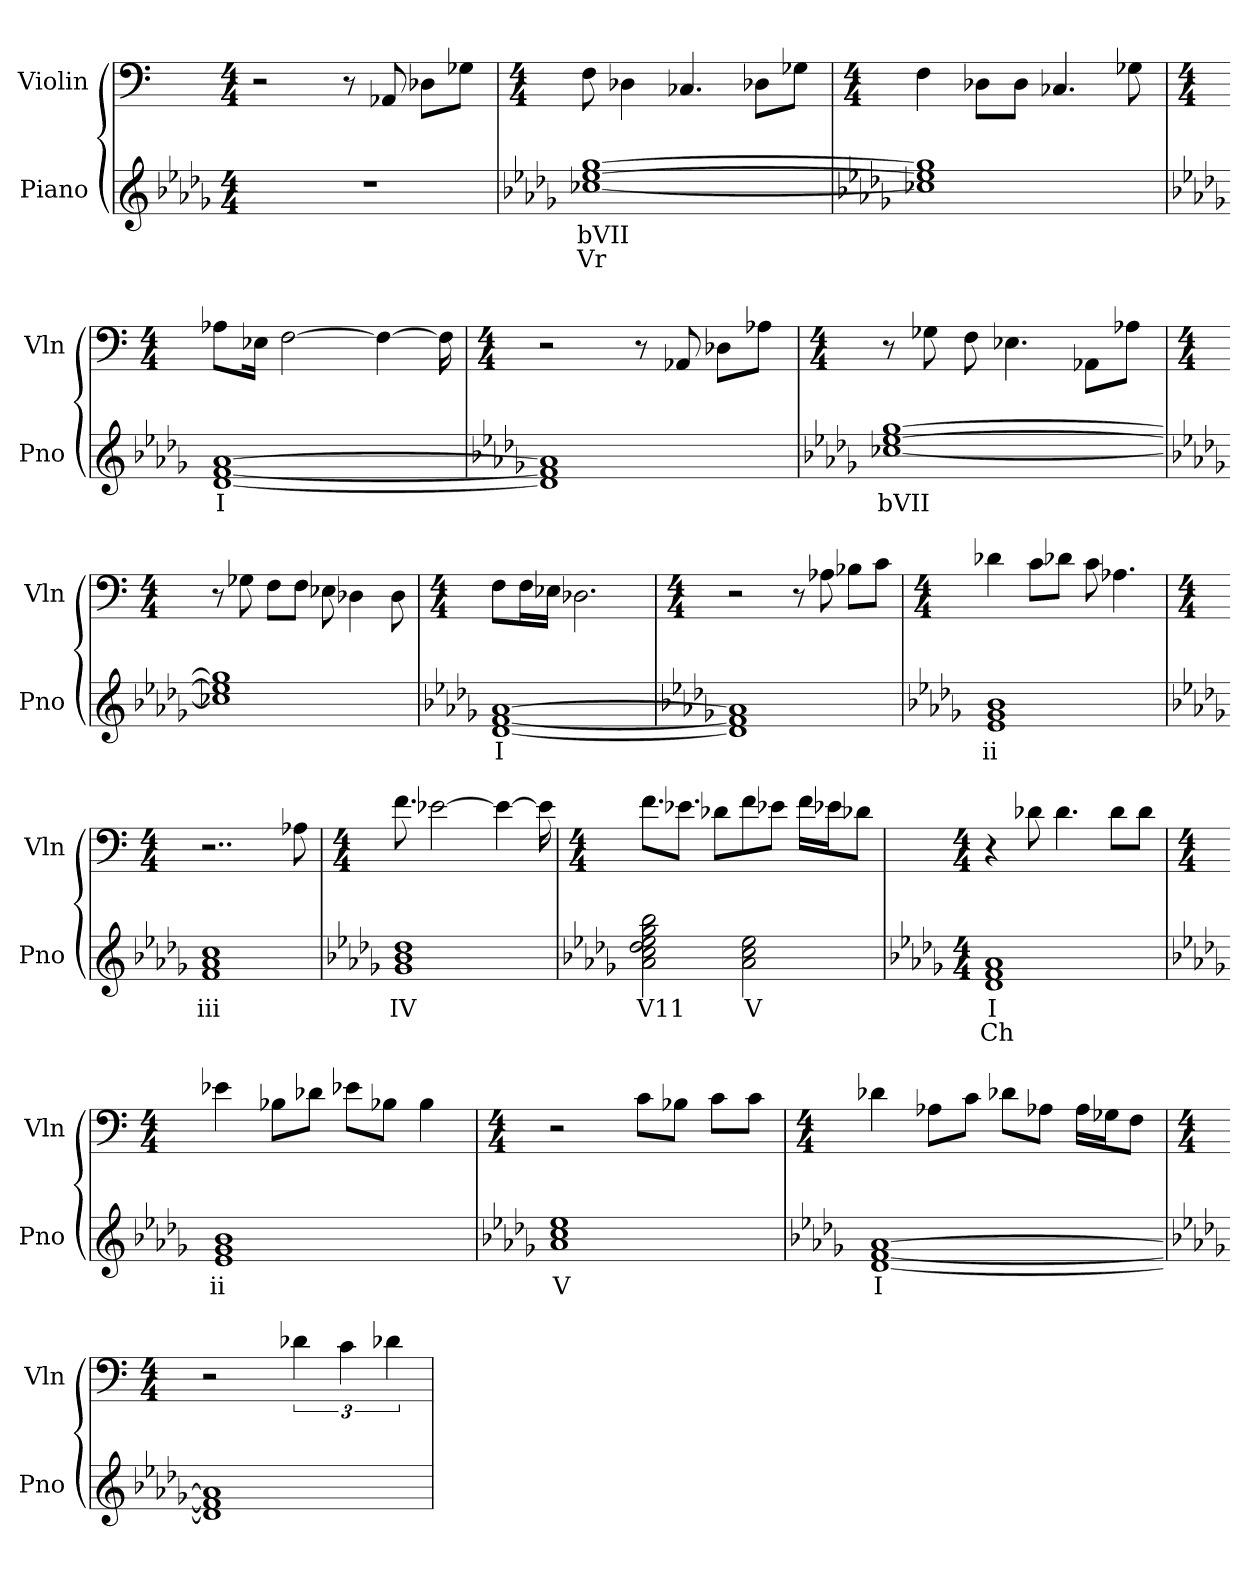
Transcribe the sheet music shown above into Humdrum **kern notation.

**kern	**text	**text	**kern
*part2	*part2	*part2	*part1
*staff2	*staff2	*staff2	*staff1
*I"Piano	*	*	*I"Violin
*I'Pno	*	*	*I'Vln
*k[b-e-a-d-g-]	*	*	*
*D-:	*	*	*
*M4/4	*	*	*M4/4
=	=	=	=
1r	.	.	2r
.	.	.	8r
.	.	.	8AA-X
.	.	.	8D-XL
.	.	.	8G-XJ
=	=	=	=
*k[b-e-a-d-g-]	*	*	*
*D-:	*	*	*
*	*	*	*M4/4
[1cc-X [1ee- [1gg-	bVII	Vr	8F
.	.	.	4D-X
.	.	.	4.C-X
.	.	.	8D-XL
.	.	.	8G-XJ
=	=	=	=
*k[b-e-a-d-g-]	*	*	*
*D-:	*	*	*
*	*	*	*M4/4
1cc-X] 1ee-] 1gg-]	.	.	4F
.	.	.	8D-XL
.	.	.	8D-J
.	.	.	4.C-X
.	.	.	8G-X
=	=	=	=
*k[b-e-a-d-g-]	*	*	*
*D-:	*	*	*
*	*	*	*M4/4
[1d- [1f [1a-	I	.	8A-XL
.	.	.	16E-XJk
.	.	.	[2F
.	.	.	4F_
.	.	.	16F]
=	=	=	=
*k[b-e-a-d-g-]	*	*	*
*D-:	*	*	*
*	*	*	*M4/4
1d-] 1f] 1a-]	.	.	2r
.	.	.	8r
.	.	.	8AA-X
.	.	.	8D-XL
.	.	.	8A-XJ
=	=	=	=
*k[b-e-a-d-g-]	*	*	*
*D-:	*	*	*
*	*	*	*M4/4
[1cc-X [1ee- [1gg-	bVII	.	8r
.	.	.	8G-X
.	.	.	8F
.	.	.	4.E-X
.	.	.	8AA-XL
.	.	.	8A-XJ
=	=	=	=
*k[b-e-a-d-g-]	*	*	*
*D-:	*	*	*
*	*	*	*M4/4
1cc-X] 1ee-] 1gg-]	.	.	8r
.	.	.	8G-X
.	.	.	8FL
.	.	.	8FJ
.	.	.	8E-X
.	.	.	4D-X
.	.	.	8D-
=	=	=	=
*k[b-e-a-d-g-]	*	*	*
*D-:	*	*	*
*	*	*	*M4/4
[1d- [1f [1a-	I	.	8FL
.	.	.	16FL
.	.	.	16E-XJJ
.	.	.	2.D-X
=	=	=	=
*k[b-e-a-d-g-]	*	*	*
*D-:	*	*	*
*	*	*	*M4/4
1d-] 1f] 1a-]	.	.	2r
.	.	.	8r
.	.	.	8A-X
.	.	.	8B-XL
.	.	.	8cJ
=	=	=	=
*k[b-e-a-d-g-]	*	*	*
*D-:	*	*	*
*	*	*	*M4/4
1e- 1g- 1b-	ii	.	4d-X
.	.	.	8cL
.	.	.	8d-XJ
.	.	.	8c
.	.	.	4.A-X
=	=	=	=
*k[b-e-a-d-g-]	*	*	*
*D-:	*	*	*
*	*	*	*M4/4
1f 1a- 1cc	iii	.	2..r
.	.	.	8A-X
=	=	=	=
*k[b-e-a-d-g-]	*	*	*
*D-:	*	*	*
*	*	*	*M4/4
1g- 1b- 1dd-	IV	.	8.f
.	.	.	[2e-X
.	.	.	4e-_
.	.	.	16e-]
=	=	=	=
*k[b-e-a-d-g-]	*	*	*
*D-:	*	*	*
*	*	*	*M4/4
2a- 2cc 2ee- 2gg- 2bb- 2dd-	V11	.	8.fL
.	.	.	8.e-XJ
.	.	.	8d-XL
2a- 2cc 2ee-	V	.	8f
.	.	.	8e-XJ
.	.	.	16fLL
.	.	.	16e-XJ
.	.	.	8d-XJ
=	=	=	=
*k[b-e-a-d-g-]	*	*	*
*D-:	*	*	*
*M4/4	*	*	*M4/4
1d- 1f 1a-	I	Ch	4r
.	.	.	8d-X
.	.	.	4.d-
.	.	.	8d-L
.	.	.	8d-J
=	=	=	=
*k[b-e-a-d-g-]	*	*	*
*D-:	*	*	*
*	*	*	*M4/4
1e- 1g- 1b-	ii	.	4e-X
.	.	.	8B-XL
.	.	.	8d-XJ
.	.	.	8e-XL
.	.	.	8B-XJ
.	.	.	4B-
=	=	=	=
*k[b-e-a-d-g-]	*	*	*
*D-:	*	*	*
*	*	*	*M4/4
1a- 1cc 1ee-	V	.	2r
.	.	.	8cL
.	.	.	8B-XJ
.	.	.	8cL
.	.	.	8cJ
=	=	=	=
*k[b-e-a-d-g-]	*	*	*
*D-:	*	*	*
*	*	*	*M4/4
[1d- [1f [1a-	I	.	4d-X
.	.	.	8A-XL
.	.	.	8cJ
.	.	.	8d-XL
.	.	.	8A-XJ
.	.	.	16A-LL
.	.	.	16G-XJ
.	.	.	8FJ
=	=	=	=
*k[b-e-a-d-g-]	*	*	*
*D-:	*	*	*
*	*	*	*M4/4
1d-] 1f] 1a-]	.	.	2r
.	.	.	6d-X
.	.	.	6c
.	.	.	6d-X
=	=	=	=
*-	*-	*-	*-
